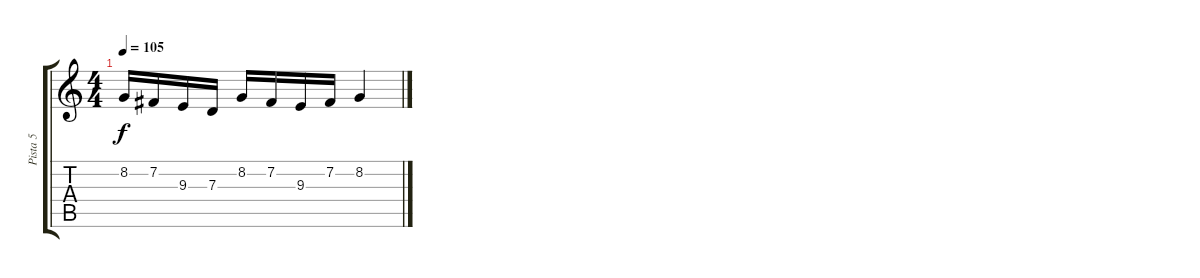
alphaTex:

\track ("Pista 5" "Pista 5") {instrument flute}
\staff {score tabs}
\tuning (E4 B3 G3 D3 A2 E2) {hide}
\ts (4 4)
\tempo 105
\clef g2
\ks c
8.2.16{dy f} 7.2.16 9.3.16 7.3.16 8.2.16 7.2.16 9.3.16 7.2.16 8.2.4
